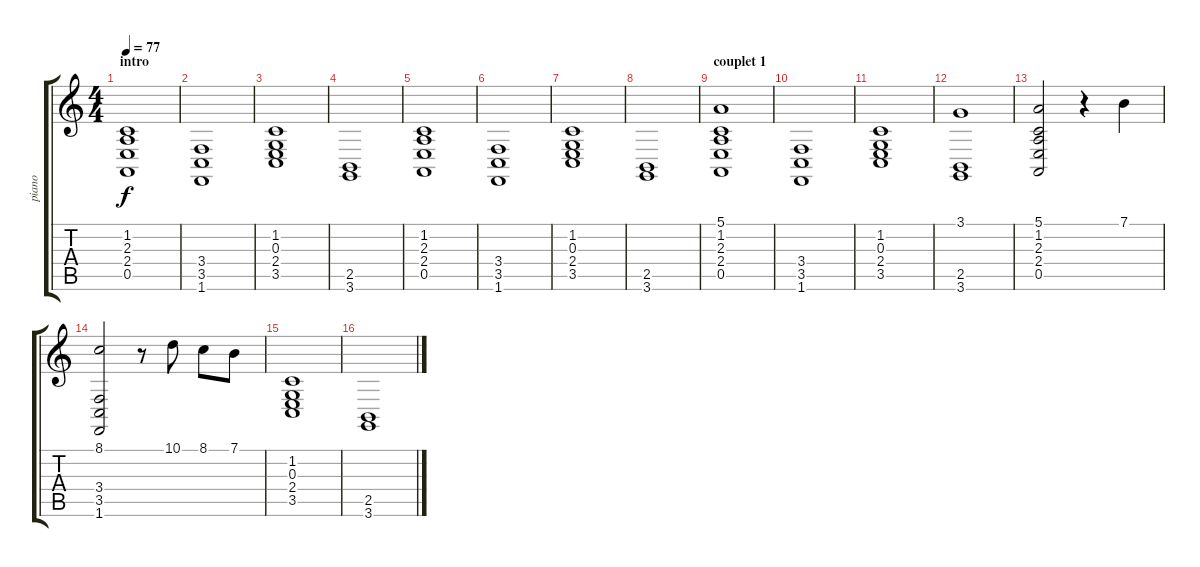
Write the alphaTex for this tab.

\track ("piano" "piano") {instrument honkytonkpiano}
\staff {score tabs}
\tuning (E4 B3 G3 D3 A2 E2) {hide}
\ts (4 4)
\section ("" "intro")
\tempo 77
\clef g2
\ks c
(1.2 2.3 2.4 0.5).1{dy f instrument honkytonkpiano} |
(3.4 3.5 1.6).1 |
(1.2 0.3 2.4 3.5).1 |
(2.5 3.6).1 |
(1.2 2.3 2.4 0.5).1 |
(3.4 3.5 1.6).1 |
(1.2 0.3 2.4 3.5).1 |
(2.5 3.6).1 |
\section ("" "couplet 1")
(5.1 1.2 2.3 2.4 0.5).1 |
(3.4 3.5 1.6).1 |
(1.2 0.3 2.4 3.5).1 |
(3.1 2.5 3.6).1 |
(5.1 1.2 2.3 2.4 0.5).2 r.4 7.1.4 |
(8.1 3.4 3.5 1.6).2 r.8 10.1.8 8.1.8 7.1.8 |
(1.2 0.3 2.4 3.5).1 |
(2.5 3.6).1
